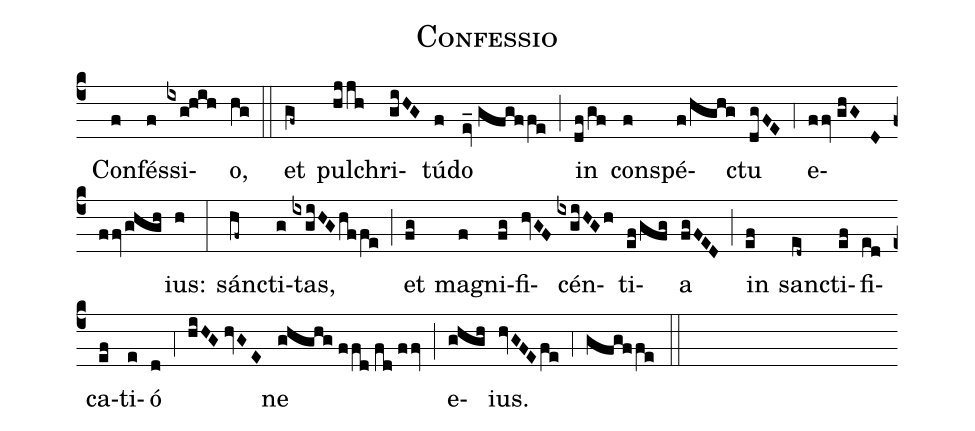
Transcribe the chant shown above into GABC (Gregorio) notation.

name:Confessio;
mode:IV;
office-part:Offertoria;
%%
(c4) () Con(f)fés(f)si(ixg!hih)o,(hg) (::) et(gf~) pul(hjjh)chri(giHG)tú(f)do(ev_//gfgffe) (;) in(df/gf) con(f)spé(f/hghg)ctu(dgFE) (,4) e(ffv//ghGD//ffv/ghgh)ius:(h) (:) sán(hf~)cti(g)tas,(ixgiHG/hffe) (;) et(fg) ma(f)gni(fg)fi(hvGF)cén(ixgiHGh)ti(ef/gfg)a(fgFED) (;) in(ef) san(ed~)cti(ef)fi(ed)ca(ef)ti(e)ó(d)(,4)(hiHG//hvGE)ne(ghghg//ffd//fd//ffv) (;) e(ghgh)ius.(hvGFE/fe) (,4) (gfgffe) (::)
